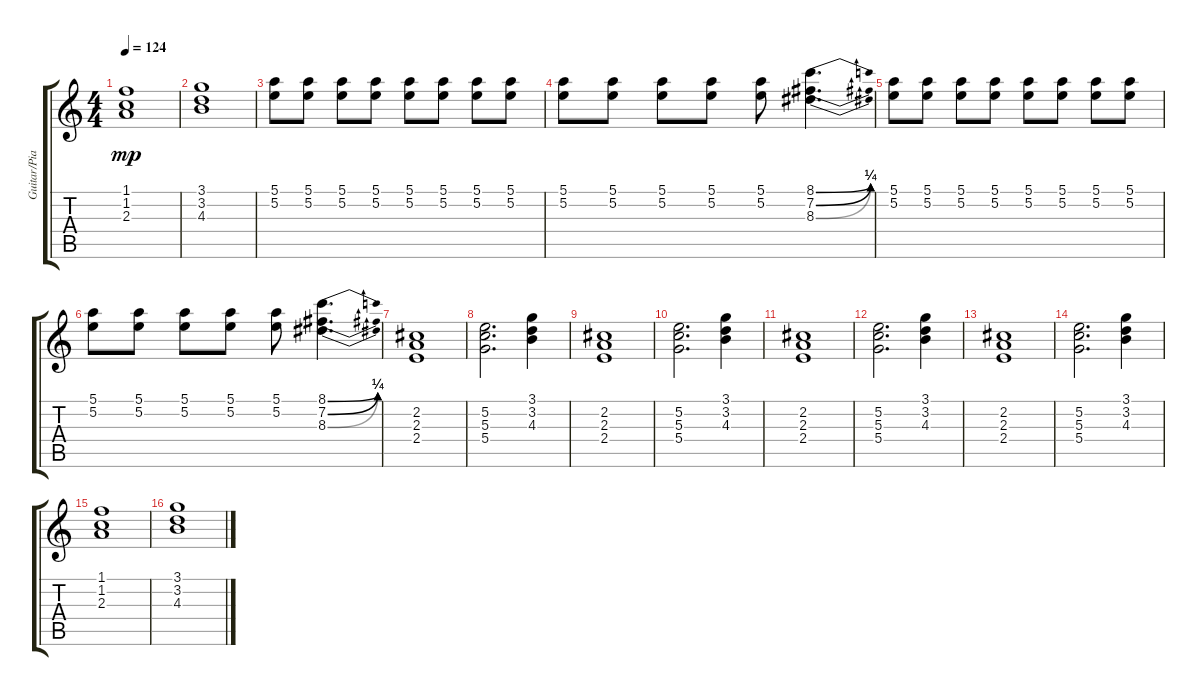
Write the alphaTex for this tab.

\track ("Guitar/Piano - Jerry Harrison" "Guitar/Pia") {instrument electricguitarclean}
\staff {score tabs}
\tuning (E4 B3 G3 D3 A2 E2) {hide}
\ts (4 4)
\tempo 124
\clef g2
\ks c
(1.1 1.2 2.3).1{dy mp} |
(3.1 3.2 4.3).1 |
(5.1 5.2).8 (5.1 5.2).8 (5.1 5.2).8 (5.1 5.2).8 (5.1 5.2).8 (5.1 5.2).8 (5.1 5.2).8 (5.1 5.2).8 |
(5.1 5.2).8 (5.1 5.2).8 (5.1 5.2).8 (5.1 5.2).8 (5.1 5.2).8 (8.1{be (bend 0 0 60 1)} 7.2{be (bend 0 0 60 1)} 8.3{be (bend 0 0 60 1)}).4{d} |
(5.1 5.2).8 (5.1 5.2).8 (5.1 5.2).8 (5.1 5.2).8 (5.1 5.2).8 (5.1 5.2).8 (5.1 5.2).8 (5.1 5.2).8 |
(5.1 5.2).8 (5.1 5.2).8 (5.1 5.2).8 (5.1 5.2).8 (5.1 5.2).8 (8.1{be (bend 0 0 60 1)} 7.2{be (bend 0 0 60 1)} 8.3{be (bend 0 0 60 1)}).4{d} |
(2.2 2.3 2.4).1 |
(5.2 5.3 5.4).2{d} (3.1 3.2 4.3).4 |
(2.2 2.3 2.4).1 |
(5.2 5.3 5.4).2{d} (3.1 3.2 4.3).4 |
(2.2 2.3 2.4).1 |
(5.2 5.3 5.4).2{d} (3.1 3.2 4.3).4 |
(2.2 2.3 2.4).1 |
(5.2 5.3 5.4).2{d} (3.1 3.2 4.3).4 |
(1.1 1.2 2.3).1 |
(3.1 3.2 4.3).1
